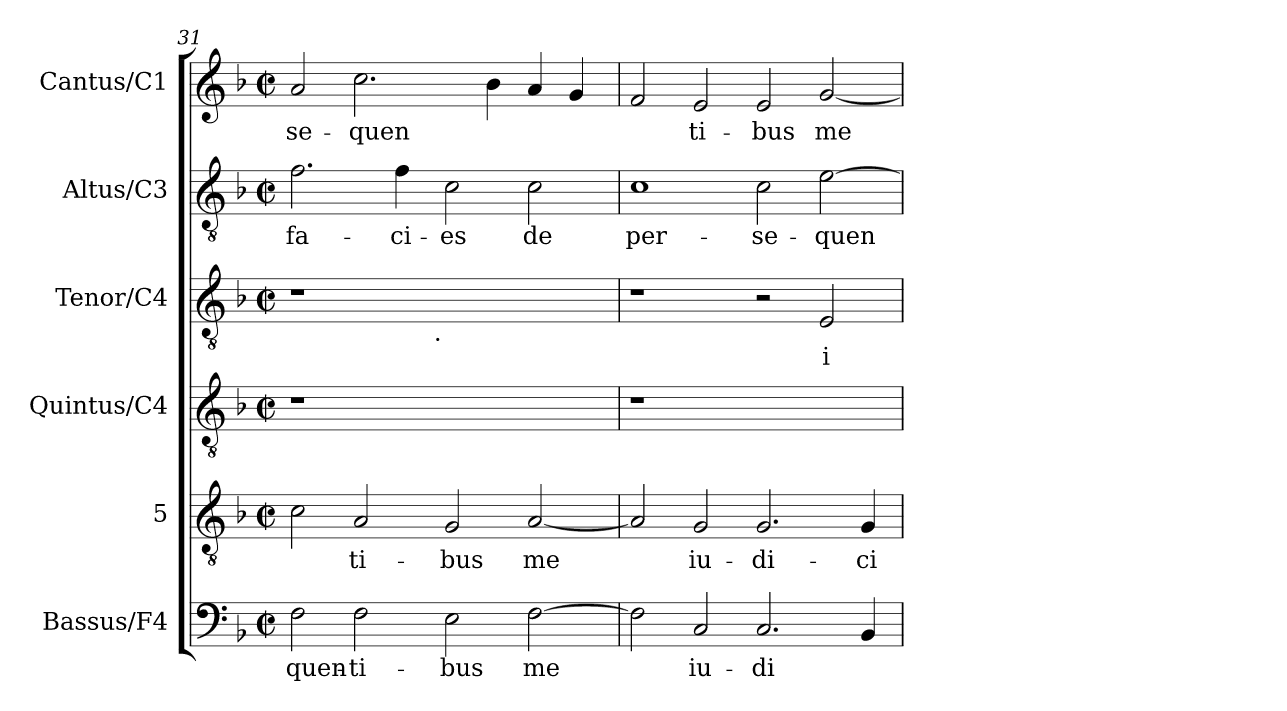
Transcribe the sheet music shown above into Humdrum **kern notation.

**kern	**text	**kern	**text	**kern	**kern	**text	**kern	**text	**kern	**text
*part6	*part6	*part5	*part5	*part4	*part3	*part3	*part2	*part2	*part1	*part1
*staff6	*staff6	*staff5	*staff5	*staff4	*staff3	*staff3	*staff2	*staff2	*staff1	*staff1
*I"Bassus/F4	*	*I"5	*	*I"Quintus/C4	*I"Tenor/C4	*	*I"Altus/C3	*	*I"Cantus/C1	*
*I'B	*	*	*	*	*I'T	*	*I'A	*	*I'C	*
*clefF4	*	*clefGv2	*	*clefGv2	*clefGv2	*	*clefGv2	*	*clefG2	*
*k[b-]	*	*k[b-]	*	*k[b-]	*k[b-]	*	*k[b-]	*	*k[b-]	*
*F:	*	*F:	*	*F:	*F:	*	*F:	*	*F:	*
*M2/2	*	*M2/2	*	*M2/2	*M2/2	*	*M2/2	*	*M2/2	*
*met(c|)	*	*met(c|)	*	*met(c|)	*met(c|)	*	*met(c|)	*	*met(c|)	*
=31	=31	=31	=31	=31	=31	=31	=31	=31	=31	=31
!	!LO:LY:b:cj	!	!LO:LY:b:cj	!	!	!	!	!LO:LY:b:cj	!	!LO:LY:b:cj
*	*	*	*	*	*^	*	*	*	*	*
2F\	-quen-	2c\	--	1r	1r	2ryy	.	2.f\	fa-	2a/	-se-
!	!LO:LY:b:cj	!	!LO:LY:b:cj	!	!	!	!	!	!	!	!LO:LY:b:cj
2F\	-ti-	2A/	-ti-	.	.	4...ryy	.	.	.	2.cc\	-quen-
!	!	!	!	!	!	!	!	!	!LO:LY:b:cj	!	!
.	.	.	.	.	.	.	.	4f\	-ci-	.	.
!	!	!	!	!	!	!LO:TX:b:t=.	!	!	!	!	!
.	.	.	.	.	.	1ryy	.	.	.	.	.
!	!LO:LY:b:cj	!	!LO:LY:b:cj	!	!	!	!	!	!LO:LY:b:cj	!	!
2E\	-bus	2G/	-bus	1ryy	1ryy	.	.	2c\	-es	.	.
!	!	!	!	!	!	!	!	!	!	!	!LO:LY:b:cj
.	.	.	.	.	.	.	.	.	.	4b-\	--
!	!LO:LY:b:cj	!	!LO:LY:b:cj	!	!	!	!	!	!LO:LY:b:cj	!	!LO:LY:b:cj
[>2F\	me	[<2A/	me	.	.	.	.	2c\	de	4a/	--
!	!	!	!	!	!	!	!	!	!	!	!LO:LY:b:cj
.	.	.	.	.	.	.	.	.	.	4g/	--
.	.	.	.	.	.	32ryy	.	.	.	.	.
=32	=32	=32	=32	=32	=32	=32	=32	=32	=32	=32	=32
!	!LO:LY:b:cj	!	!LO:LY:b:cj	!	!	!	!	!	!LO:LY:b:cj	!	!LO:LY:b:cj
*	*	*	*	*	*v	*v	*	*	*	*	*
2F\]	.	2A/]	.	1r	1r	.	1c	per-	2f/	--
!	!LO:LY:b:cj	!	!LO:LY:b:cj	!	!	!	!	!	!	!LO:LY:b:cj
2C/	iu-	2G/	iu-	.	.	.	.	.	2e/	-ti-
!	!LO:LY:b:cj	!	!LO:LY:b:cj	!	!	!	!	!LO:LY:b:cj	!	!LO:LY:b:cj
2.C/	-di-	2.G/	-di-	1ryy	2r	.	2c\	-se-	2e/	-bus
!	!	!	!	!	!	!LO:LY:b:cj	!	!LO:LY:b:cj	!	!LO:LY:b:cj
.	.	.	.	.	2E/	i-	[<2e\	-quen-	[<2g/	me
!	!LO:LY:b:cj	!	!LO:LY:b:cj	!	!	!	!	!	!	!
4BB-/	--	4G/	-ci-	.	.	.	.	.	.	.
=	=	=	=	=	=	=	=	=	=	=
*-	*-	*-	*-	*-	*-	*-	*-	*-	*-	*-
